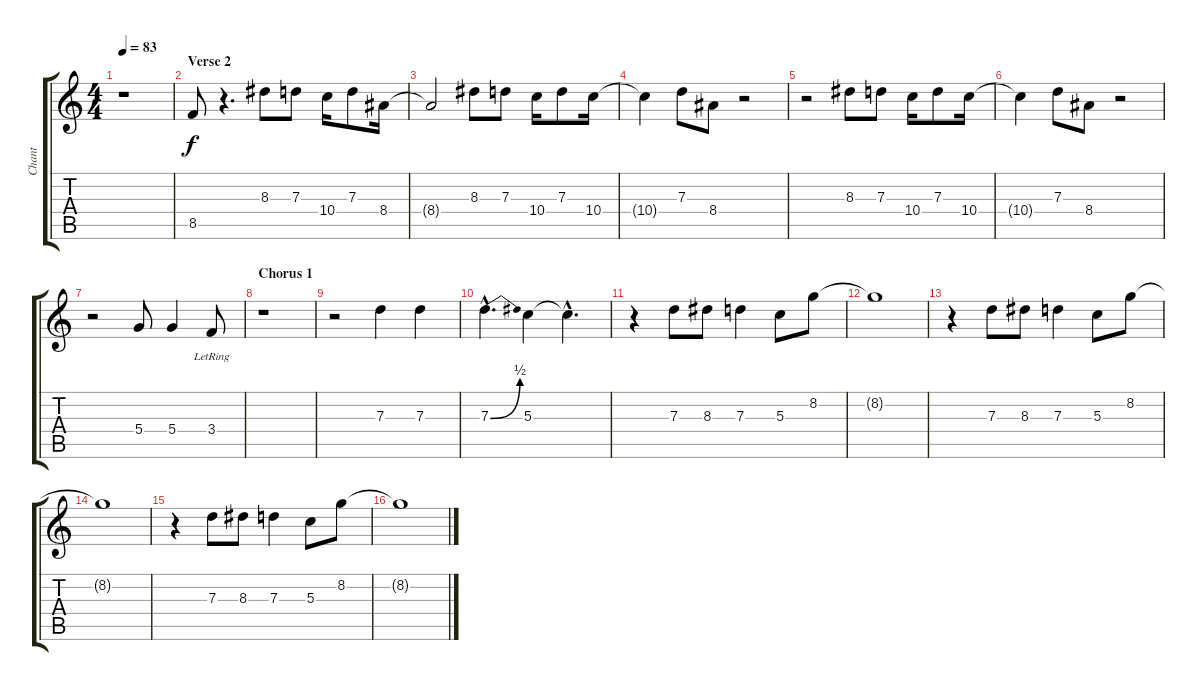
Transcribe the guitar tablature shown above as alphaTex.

\track ("Chant" "Chant") {instrument acousticguitarsteel}
\staff {score tabs}
\tuning (E4 B3 G3 D3 A2 E2) {hide}
\ts (4 4)
\tempo 83
\clef g2
\ks c
r.1{dy f} |
\section ("" "Verse 2")
8.5.8 r.4{d} 8.3.8 7.3.8 10.4.16 7.3.8 8.4.16 |
8.4{t}.2 8.3.8 7.3.8 10.4.16 7.3.8 10.4.16 |
10.4{t}.4 7.3.8 8.4.8 r.2 |
r.2 8.3.8 7.3.8 10.4.16 7.3.8 10.4.16 |
10.4{t}.4 7.3.8 8.4.8 r.2 |
r.2 5.4.8 5.4.4 3.4{lr}.8 |
\section ("" "Chorus 1")
r.1 |
r.2 7.3.4 7.3.4 |
7.3{be (bend 0 0 60 2) hac}.4{d} 5.3.4 5.3{hac t}.4{d} |
r.4 7.3.8 8.3.8 7.3.4 5.3.8 8.2.8 |
8.2{t}.1 |
r.4 7.3.8 8.3.8 7.3.4 5.3.8 8.2.8 |
8.2{t}.1 |
r.4 7.3.8 8.3.8 7.3.4 5.3.8 8.2.8 |
8.2{t}.1
